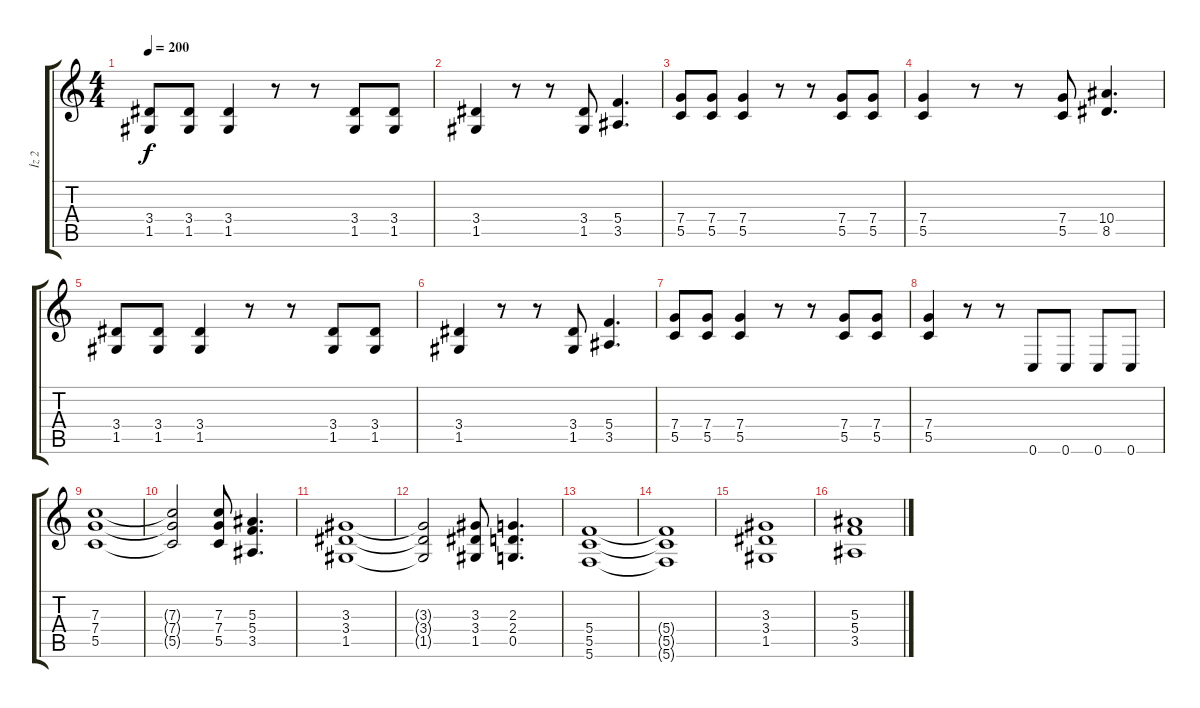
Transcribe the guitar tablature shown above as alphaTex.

\track ("İz 2" "İz 2") {instrument distortionguitar}
\staff {score tabs}
\tuning (D4 A3 F3 C3 G2 C2) {hide}
\ts (4 4)
\tempo 200
\clef g2
\ks c
(3.4 1.5).8{dy f} (3.4 1.5).8 (3.4 1.5).4 r.8 r.8 (3.4 1.5).8 (3.4 1.5).8 |
(3.4 1.5).4 r.8 r.8 (3.4 1.5).8 (5.4 3.5).4{d} |
(7.4 5.5).8 (7.4 5.5).8 (7.4 5.5).4 r.8 r.8 (7.4 5.5).8 (7.4 5.5).8 |
(7.4 5.5).4 r.8 r.8 (7.4 5.5).8 (10.4 8.5).4{d} |
(3.4 1.5).8 (3.4 1.5).8 (3.4 1.5).4 r.8 r.8 (3.4 1.5).8 (3.4 1.5).8 |
(3.4 1.5).4 r.8 r.8 (3.4 1.5).8 (5.4 3.5).4{d} |
(7.4 5.5).8 (7.4 5.5).8 (7.4 5.5).4 r.8 r.8 (7.4 5.5).8 (7.4 5.5).8 |
(7.4 5.5).4 r.8 r.8 0.6.8 0.6.8 0.6.8 0.6.8 |
(7.3 7.4 5.5).1 |
(7.3{t} 7.4{t} 5.5{t}).2 (7.3 7.4 5.5).8 (5.3 5.4 3.5).4{d} |
(3.3 3.4 1.5).1 |
(3.3{t} 3.4{t} 1.5{t}).2 (3.3 3.4 1.5).8 (2.3 2.4 0.5).4{d} |
(5.4 5.5 5.6).1 |
(5.4{t} 5.5{t} 5.6{t}).1 |
(3.3 3.4 1.5).1 |
(5.3 5.4 3.5).1
